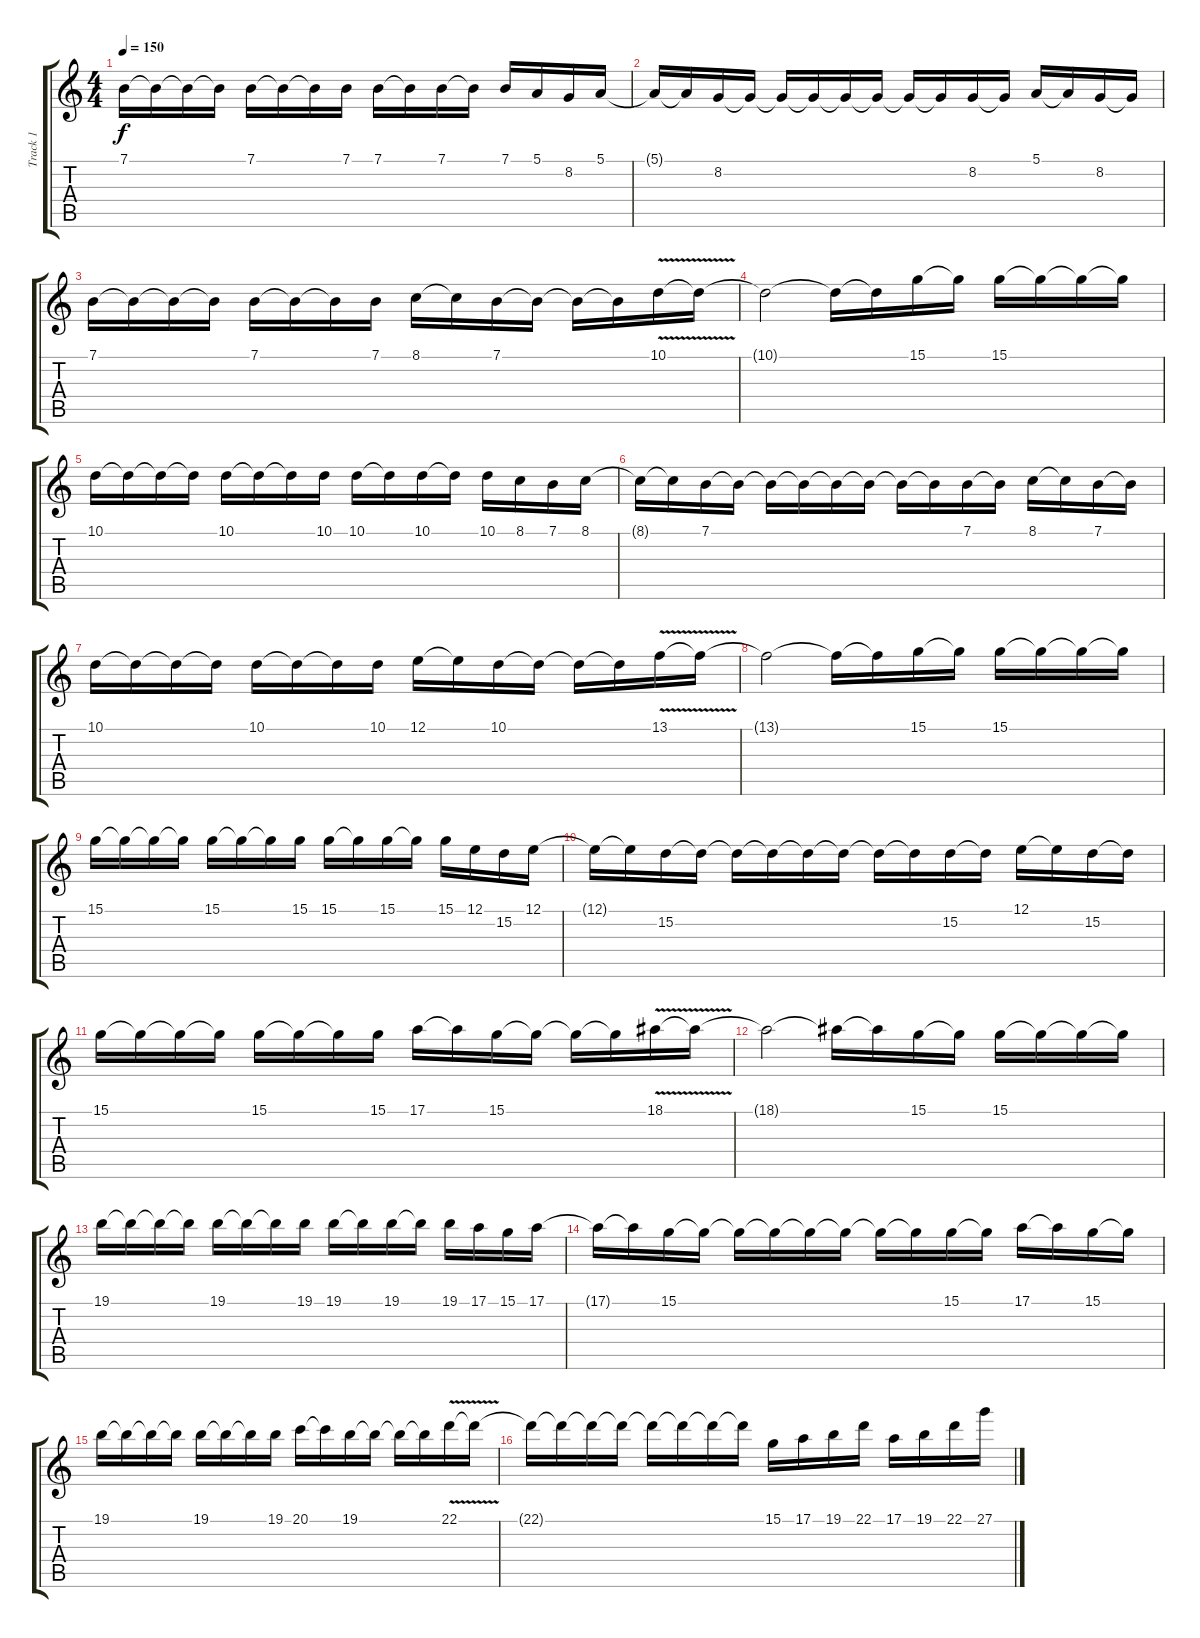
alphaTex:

\track ("Track 1" "Track 1") {instrument lead5charang}
\staff {score tabs}
\tuning (E4 B3 G3 D3 A2 E2) {hide}
\ts (4 4)
\tempo 150
\clef g2
\ks c
7.1.16{dy f} 7.1{t}.16 7.1{t}.16 7.1{t}.16 7.1.16 7.1{t}.16 7.1{t}.16 7.1.16 7.1.16 7.1{t}.16 7.1.16 7.1{t}.16 7.1.16 5.1.16 8.2.16 5.1.16 |
5.1{t}.16 5.1{t}.16 8.2.16 8.2{t}.16 8.2{t}.16 8.2{t}.16 8.2{t}.16 8.2{t}.16 8.2{t}.16 8.2{t}.16 8.2.16 8.2{t}.16 5.1.16 5.1{t}.16 8.2.16 8.2{t}.16 |
7.1.16 7.1{t}.16 7.1{t}.16 7.1{t}.16 7.1.16 7.1{t}.16 7.1{t}.16 7.1.16 8.1.16 8.1{t}.16 7.1.16 7.1{t}.16 7.1{t}.16 7.1{t}.16 10.1{v}.16 10.1{t}.16 |
10.1{t}.2 10.1{t}.16 10.1{t}.16 15.1.16 15.1{t}.16 15.1.16 15.1{t}.16 15.1{t}.16 15.1{t}.16 |
10.1.16 10.1{t}.16 10.1{t}.16 10.1{t}.16 10.1.16 10.1{t}.16 10.1{t}.16 10.1.16 10.1.16 10.1{t}.16 10.1.16 10.1{t}.16 10.1.16 8.1.16 7.1.16 8.1.16 |
8.1{t}.16 8.1{t}.16 7.1.16 7.1{t}.16 7.1{t}.16 7.1{t}.16 7.1{t}.16 7.1{t}.16 7.1{t}.16 7.1{t}.16 7.1.16 7.1{t}.16 8.1.16 8.1{t}.16 7.1.16 7.1{t}.16 |
10.1.16 10.1{t}.16 10.1{t}.16 10.1{t}.16 10.1.16 10.1{t}.16 10.1{t}.16 10.1.16 12.1.16 12.1{t}.16 10.1.16 10.1{t}.16 10.1{t}.16 10.1{t}.16 13.1{v}.16 13.1{t}.16 |
13.1{t}.2 13.1{t}.16 13.1{t}.16 15.1.16 15.1{t}.16 15.1.16 15.1{t}.16 15.1{t}.16 15.1{t}.16 |
15.1.16 15.1{t}.16 15.1{t}.16 15.1{t}.16 15.1.16 15.1{t}.16 15.1{t}.16 15.1.16 15.1.16 15.1{t}.16 15.1.16 15.1{t}.16 15.1.16 12.1.16 15.2.16 12.1.16 |
12.1{t}.16 12.1{t}.16 15.2.16 15.2{t}.16 15.2{t}.16 15.2{t}.16 15.2{t}.16 15.2{t}.16 15.2{t}.16 15.2{t}.16 15.2.16 15.2{t}.16 12.1.16 12.1{t}.16 15.2.16 15.2{t}.16 |
15.1.16 15.1{t}.16 15.1{t}.16 15.1{t}.16 15.1.16 15.1{t}.16 15.1{t}.16 15.1.16 17.1.16 17.1{t}.16 15.1.16 15.1{t}.16 15.1{t}.16 15.1{t}.16 18.1{v}.16 18.1{t}.16 |
18.1{t}.2 18.1{t}.16 18.1{t}.16 15.1.16 15.1{t}.16 15.1.16 15.1{t}.16 15.1{t}.16 15.1{t}.16 |
19.1.16 19.1{t}.16 19.1{t}.16 19.1{t}.16 19.1.16 19.1{t}.16 19.1{t}.16 19.1.16 19.1.16 19.1{t}.16 19.1.16 19.1{t}.16 19.1.16 17.1.16 15.1.16 17.1.16 |
17.1{t}.16 17.1{t}.16 15.1.16 15.1{t}.16 15.1{t}.16 15.1{t}.16 15.1{t}.16 15.1{t}.16 15.1{t}.16 15.1{t}.16 15.1.16 15.1{t}.16 17.1.16 17.1{t}.16 15.1.16 15.1{t}.16 |
19.1.16 19.1{t}.16 19.1{t}.16 19.1{t}.16 19.1.16 19.1{t}.16 19.1{t}.16 19.1.16 20.1.16 20.1{t}.16 19.1.16 19.1{t}.16 19.1{t}.16 19.1{t}.16 22.1{v}.16 22.1{t}.16 |
22.1{t}.16 22.1{t}.16 22.1{t}.16 22.1{t}.16 22.1{t}.16 22.1{t}.16 22.1{t}.16 22.1{t}.16 15.1.16 17.1.16 19.1.16 22.1.16 17.1.16 19.1.16 22.1.16 27.1.16
